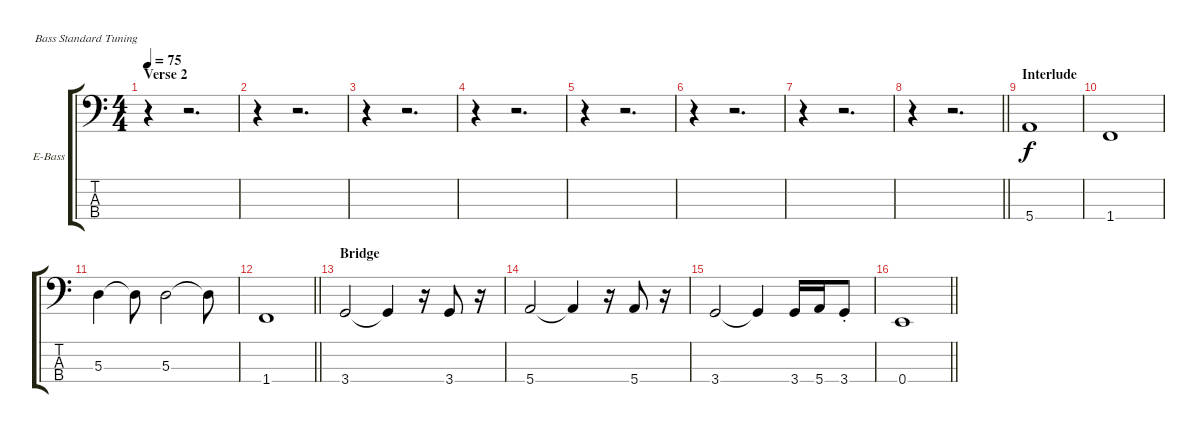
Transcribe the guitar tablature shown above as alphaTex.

\bracketExtendMode groupsimilarinstruments
\firstSystemTrackNameOrientation horizontal
\otherSystemsTrackNameOrientation horizontal
\track ("Track 7" "E-Bass") {instrument electricbassfinger}
\staff {score tabs}
\tuning (G2 D2 A1 E1)
\ts (4 4)
\section ("" "Verse 2")
\tempo 75
\clef f4
\ks c
r.4{dy f} r.2{d} |
r.4 r.2{d} |
r.4 r.2{d} |
r.4 r.2{d} |
r.4 r.2{d} |
r.4 r.2{d} |
r.4 r.2{d} |
\barLineRight lightlight
r.4 r.2{d} |
\section ("" "Interlude")
5.4.1 |
1.4.1 |
5.3.4 5.3{t}.8 5.3.2 5.3{t}.8 |
\barLineRight lightlight
1.4.1 |
\section ("" "Bridge")
3.4.2 3.4{t}.4 r.16 3.4.8 r.16 |
5.4.2 5.4{t}.4 r.16 5.4.8 r.16 |
3.4.2 3.4{t}.4 3.4.16 5.4.16 3.4{st}.8 |
\barLineRight lightlight
0.4.1
